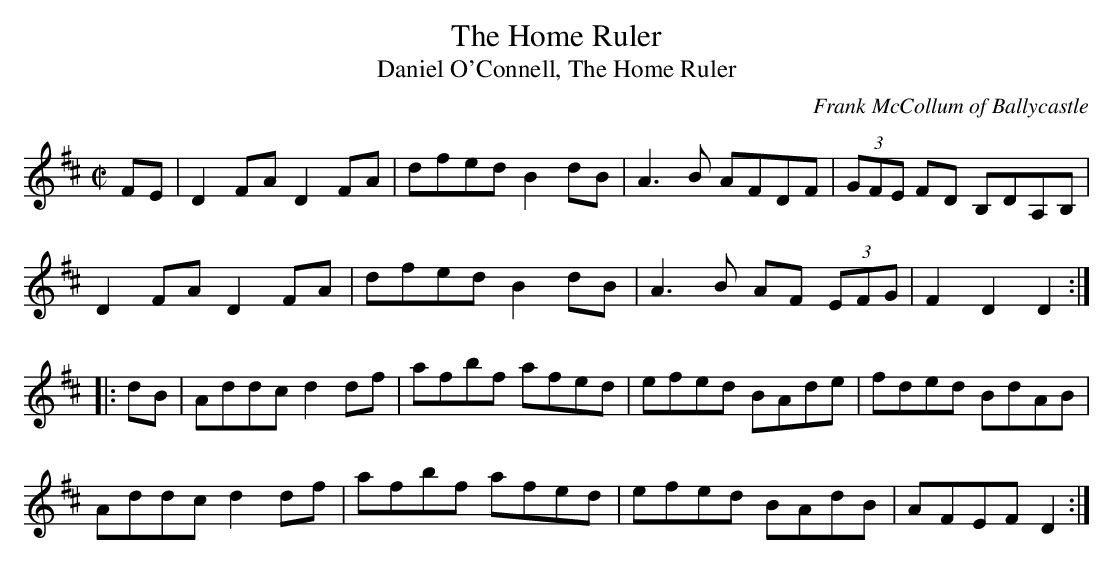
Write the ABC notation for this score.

X:1
T:Home Ruler, The
T:Daniel O'Connell, The Home Ruler
C:Frank McCollum of Ballycastle
M:C|
K:D
FE|D2FA D2FA|dfed B2dB|A3B AFDF|(3GFE FD B,DA,B,|
D2FA D2FA|dfed B2dB|A3B AF (3EFG|F2D2 D2:|
|:dB|Addc d2df|afbf afed|efed BAde|fded BdAB|
Addc d2df|afbf afed|efed BAdB|AFEF D2:|
